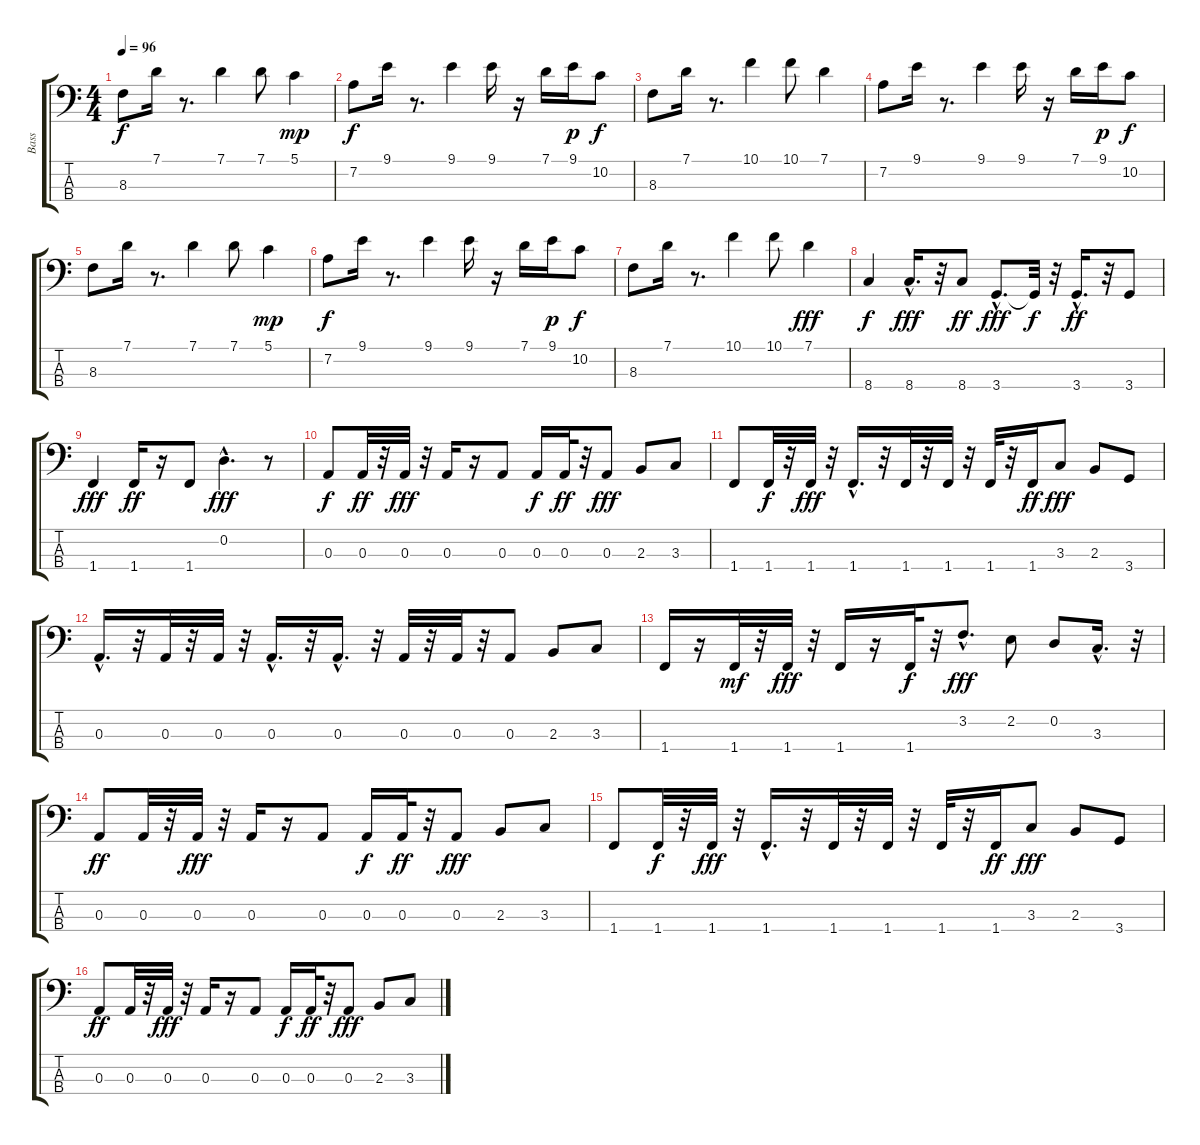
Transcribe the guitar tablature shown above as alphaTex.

\track ("Bass" "Bass") {instrument acousticbass}
\staff {score tabs}
\tuning (G2 D2 A1 E1) {hide}
\ts (4 4)
\tempo 96
\clef f4
\ks c
8.3.8{dy f} 7.1.16 r.8{d} 7.1.4 7.1.8 5.1.4{dy mp} |
7.2.8{dy f} 9.1.16 r.8{d} 9.1.4 9.1.16 r.16 7.1.16 9.1.16{dy p} 10.2.8{dy f} |
8.3.8 7.1.16 r.8{d} 10.1.4 10.1.8 7.1.4 |
7.2.8 9.1.16 r.8{d} 9.1.4 9.1.16 r.16 7.1.16 9.1.16{dy p} 10.2.8{dy f} |
8.3.8 7.1.16 r.8{d} 7.1.4 7.1.8 5.1.4{dy mp} |
7.2.8{dy f} 9.1.16 r.8{d} 9.1.4 9.1.16 r.16 7.1.16 9.1.16{dy p} 10.2.8{dy f} |
8.3.8 7.1.16 r.8{d} 10.1.4 10.1.8 7.1.4{dy fff} |
8.4.4{dy f instrument electricbasspick} 8.4{hac}.16{d dy fff} r.32 8.4.8{dy ff} 3.4{hac}.8{d dy fff} 3.4{t}.32{dy f} r.32 3.4{hac}.16{d dy ff} r.32 3.4.8 |
1.4.4{dy fff} 1.4.16{dy ff} r.16 1.4.8 0.2{hac}.4{d dy fff} r.8 |
0.3.8{dy f} 0.3.32{dy ff} r.32 0.3.32{dy fff} r.32 0.3.16 r.16 0.3.8 0.3.16{dy f} 0.3.32{dy ff} r.32 0.3.8{dy fff} 2.3.8 3.3.8 |
1.4.8 1.4.32{dy f} r.32 1.4.32{dy fff} r.32 1.4{hac}.16{d} r.32 1.4.32 r.32 1.4.32 r.32 1.4.32 r.32 1.4.16{dy ff} 3.3.8{dy fff} 2.3.8 3.4.8 |
0.3{hac}.16{d} r.32 0.3.32 r.32 0.3.32 r.32 0.3{hac}.16{d} r.32 0.3{hac}.16{d} r.32 0.3.32 r.32 0.3.32 r.32 0.3.8 2.3.8 3.3.8 |
1.4.16 r.16 1.4.32{dy mf} r.32 1.4.32{dy fff} r.32 1.4.16 r.16 1.4.32{dy f} r.32 3.2{hac}.8{d dy fff} 2.2.8 0.2.8 3.3{hac}.16{d} r.32 |
0.3.8{dy ff} 0.3.32 r.32 0.3.32{dy fff} r.32 0.3.16 r.16 0.3.8 0.3.16{dy f} 0.3.32{dy ff} r.32 0.3.8{dy fff} 2.3.8 3.3.8 |
1.4.8 1.4.32{dy f} r.32 1.4.32{dy fff} r.32 1.4{hac}.16{d} r.32 1.4.32 r.32 1.4.32 r.32 1.4.32 r.32 1.4.16{dy ff} 3.3.8{dy fff} 2.3.8 3.4.8 |
0.3.8{dy ff} 0.3.32 r.32 0.3.32{dy fff} r.32 0.3.16 r.16 0.3.8 0.3.16{dy f} 0.3.32{dy ff} r.32 0.3.8{dy fff} 2.3.8 3.3.8
